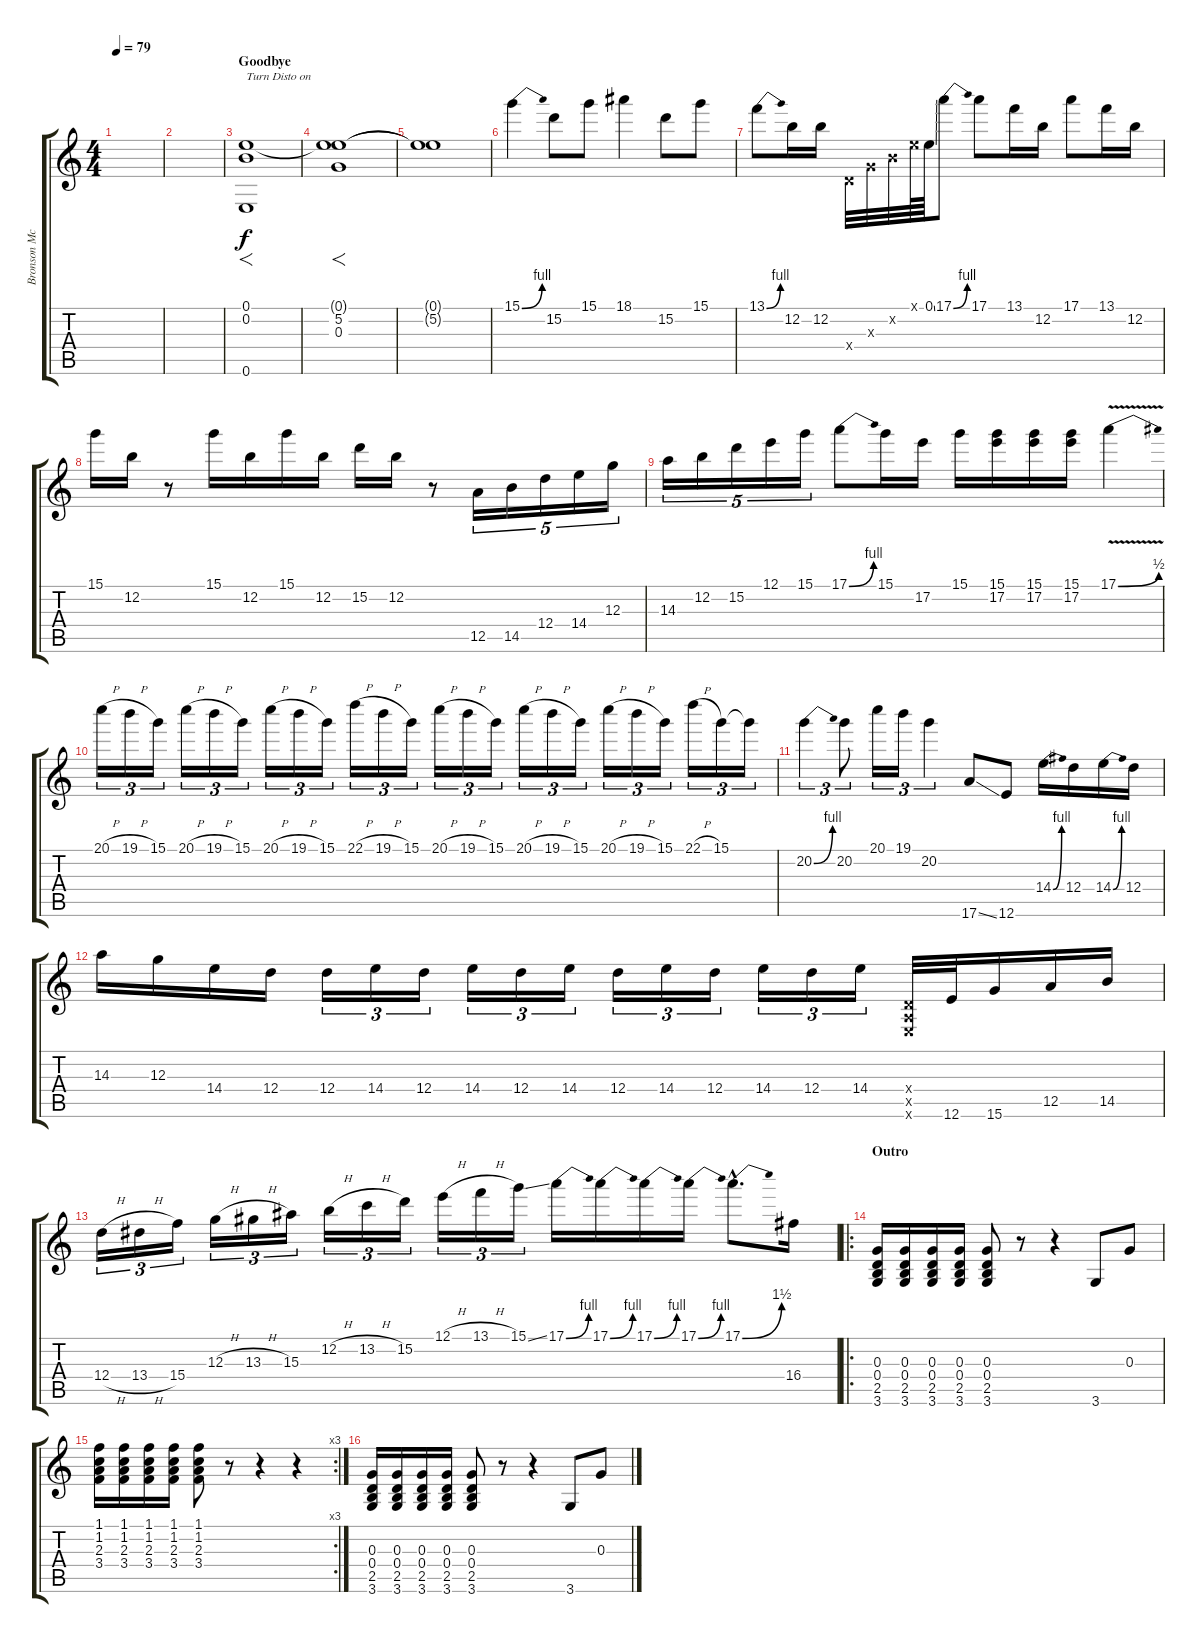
\track ("Bronson McDowall (Lead Guitar)" "Bronson Mc") {instrument distortionguitar}
\staff {score tabs}
\tuning (E4 B3 G3 D3 A2 E2) {hide}
\ts (4 4)
\tempo 79
\clef g2
\ks c
|
|
\section ("" "Goodbye")
(0.1 0.2 0.6).1{f txt "Turn Disto on" instrument guitarharmonics} |
(0.1{t} 5.2 0.3).1{f} |
(0.1{t} 5.2{t}).1{instrument distortionguitar} |
15.1{be (bend 0 0 60 4)}.4 15.2.8 15.1.8 18.1.4 15.2.8 15.1.8 |
13.1{be (bend 0 0 60 4)}.8 12.2.16 12.2.16 0.4{x}.32 0.3{x}.32 0.2{x}.32 0.1{x}.64 0.1{ss}.64 17.1{be (bend 0 0 60 4)}.8 17.1.8 13.1.16 12.2.16 17.1.8 13.1.16 12.2.16 |
15.1.16 12.2.16 r.8 15.1.16 12.2.16 15.1.16 12.2.16 15.2.16 12.2.16 r.8 12.5.16{tu (5 4)} 14.5.16{tu (5 4)} 12.4.16{tu (5 4)} 14.4.16{tu (5 4)} 12.3.16{tu (5 4)} |
14.3.16{tu (5 4)} 12.2.16{tu (5 4)} 15.2.16{tu (5 4)} 12.1.16{tu (5 4)} 15.1.16{tu (5 4)} 17.1{be (bend 0 0 60 4)}.8 15.1.16 17.2.16 15.1.16 (15.1 17.2).16 (15.1 17.2).16 (15.1 17.2).16 17.1{be (bend 0 0 60 2) v}.4 |
20.1{h}.16{tu (3 2)} 19.1{h}.16{tu (3 2)} 15.1.16{tu (3 2)} 20.1{h}.16{tu (3 2)} 19.1{h}.16{tu (3 2)} 15.1.16{tu (3 2)} 20.1{h}.16{tu (3 2)} 19.1{h}.16{tu (3 2)} 15.1.16{tu (3 2)} 22.1{h}.16{tu (3 2)} 19.1{h}.16{tu (3 2)} 15.1.16{tu (3 2)} 20.1{h}.16{tu (3 2)} 19.1{h}.16{tu (3 2)} 15.1.16{tu (3 2)} 20.1{h}.16{tu (3 2)} 19.1{h}.16{tu (3 2)} 15.1.16{tu (3 2)} 20.1{h}.16{tu (3 2)} 19.1{h}.16{tu (3 2)} 15.1.16{tu (3 2)} 22.1{h}.16{tu (3 2)} 15.1.16{tu (3 2)} 15.1{t}.16{tu (3 2)} |
20.2{be (bend 0 0 60 4)}.4{tu (3 2)} 20.2.8{tu (3 2)} 20.1.16{tu (3 2)} 19.1.16{tu (3 2)} 20.2.4{tu (3 2)} 17.6{ss}.8 12.6.8 14.4{be (bend 0 0 60 4)}.16 12.4.16 14.4{be (bend 0 0 60 4)}.16 12.4.16 |
14.3.16 12.3.16 14.4.16 12.4.16 12.4.16{tu (3 2)} 14.4.16{tu (3 2)} 12.4.16{tu (3 2)} 14.4.16{tu (3 2)} 12.4.16{tu (3 2)} 14.4.16{tu (3 2)} 12.4.16{tu (3 2)} 14.4.16{tu (3 2)} 12.4.16{tu (3 2)} 14.4.16{tu (3 2)} 12.4.16{tu (3 2)} 14.4.16{tu (3 2)} (0.4{x} 0.5{x} 0.6{x}).32 12.6.32 15.6.16 12.5.16 14.5.16 |
12.4{h}.16{tu (3 2)} 13.4{h}.16{tu (3 2)} 15.4.16{tu (3 2)} 12.3{h}.16{tu (3 2)} 13.3{h}.16{tu (3 2)} 15.3.16{tu (3 2)} 12.2{h}.16{tu (3 2)} 13.2{h}.16{tu (3 2)} 15.2.16{tu (3 2)} 12.1{h}.16{tu (3 2)} 13.1{h}.16{tu (3 2)} 15.1{ss}.16{tu (3 2)} 17.1{be (bend 0 0 60 4)}.16 17.1{be (bend 0 0 60 4)}.16 17.1{be (bend 0 0 60 4)}.16 17.1{be (bend 0 0 60 4)}.16 17.1{be (bend 0 0 60 6) hac}.8{d} 16.4.16 |
\ro
\section ("" "Outro")
(0.3 0.4 2.5 3.6).16 (0.3 0.4 2.5 3.6).16 (0.3 0.4 2.5 3.6).16 (0.3 0.4 2.5 3.6).16 (0.3 0.4 2.5 3.6).8 r.8 r.4 3.6.8 0.3.8 |
\rc 3
(1.1 1.2 2.3 3.4).16 (1.1 1.2 2.3 3.4).16 (1.1 1.2 2.3 3.4).16 (1.1 1.2 2.3 3.4).16 (1.1 1.2 2.3 3.4).8 r.8 r.4 r.4 |
(0.3 0.4 2.5 3.6).16 (0.3 0.4 2.5 3.6).16 (0.3 0.4 2.5 3.6).16 (0.3 0.4 2.5 3.6).16 (0.3 0.4 2.5 3.6).8 r.8 r.4 3.6.8 0.3.8
